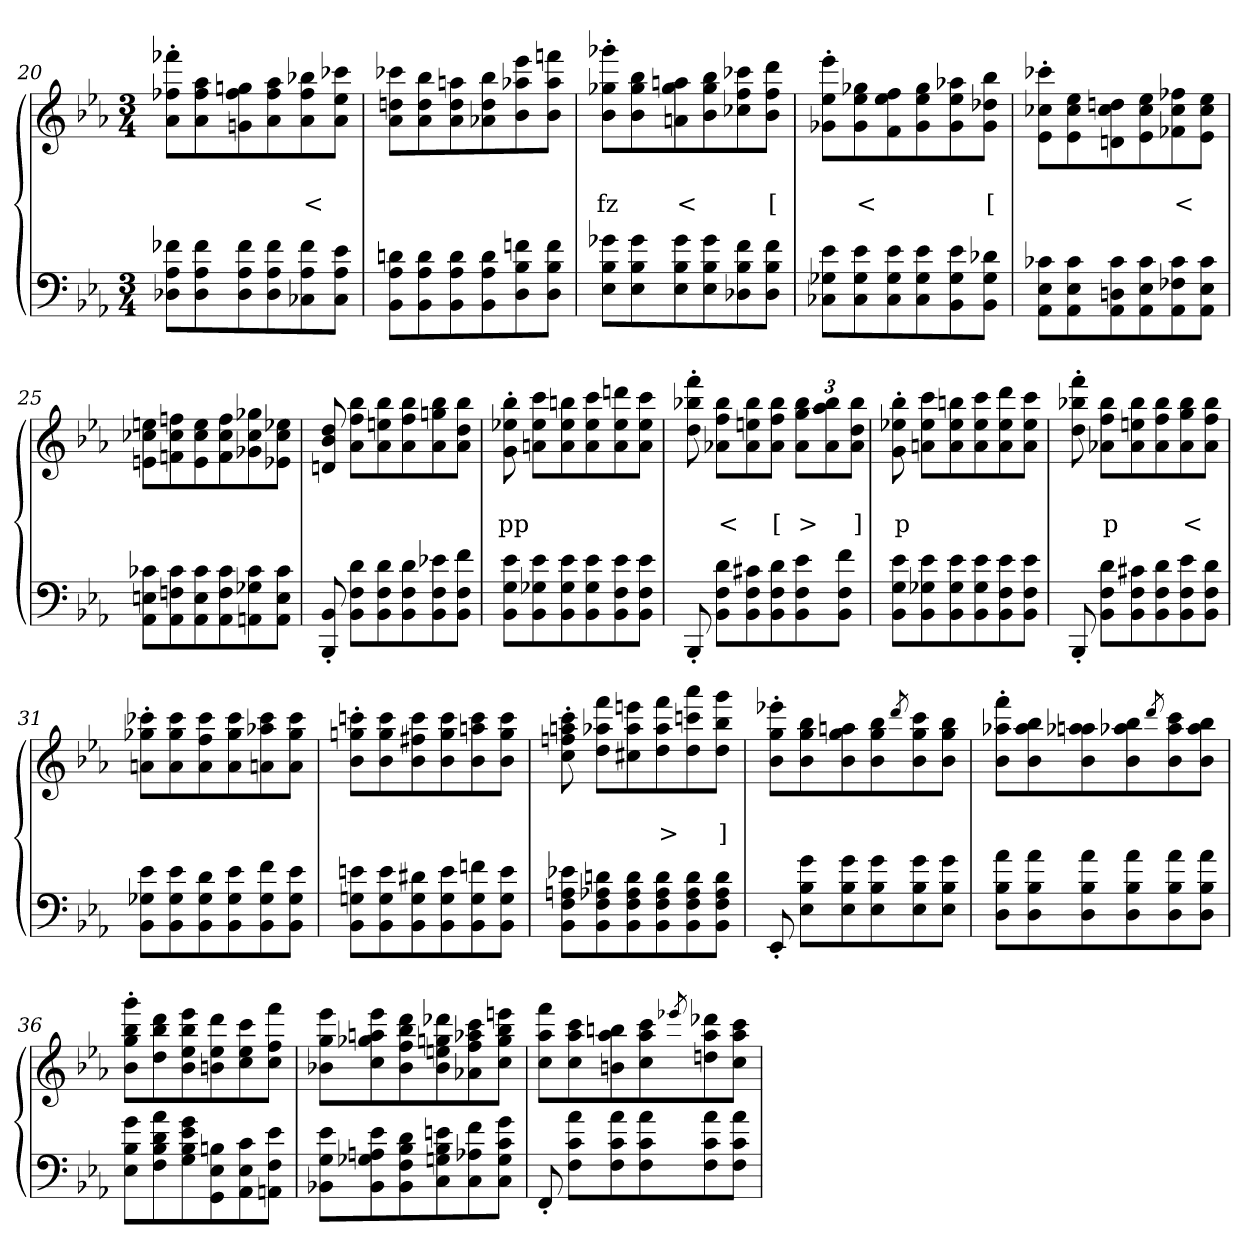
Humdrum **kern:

**kern	**kern	**text	**text
*part2	*part1	*part1	*part1
*staff2	*staff1	*staff1	*staff1
*clefF4	*clefG2	*	*
*k[b-e-a-]	*k[b-e-a-]	*	*
*M3/4	*M3/4	*	*
=20	=20	=20	=20
8f-X 8A- 8D-XL	8fff-X'> 8ff-X'> 8a-'>L	.	.
8f- 8A- 8D-	8aa- 8ff- 8a-	.	.
8f- 8A- 8D-	8ggn 8ff- 8gn	.	.
8f- 8A- 8D-	8aa- 8ff- 8a-	.	.
8f- 8A- 8C-X	8bb-X 8ff- 8a-	.	<
8e- 8A- 8C-J	8ccc-X 8ee- 8a-J	.	.
=21	=21	=21	=21
8dn 8A- 8BB-L	8ccc-X 8ddn 8a-L	.	.
8d 8A- 8BB-	8bb- 8dd 8a-	.	.
8d 8A- 8BB-	8aan 8dd 8a-	.	.
8d 8A- 8BB-	8bb- 8dd 8a-X	.	.
8fn 8B- 8D	8eee- 8aa- 8b-	.	.
8f 8B- 8DJ	8fffn 8aa- 8b-J	.	.
=22	=22	=22	=22
8g-X 8B- 8E-L	8ggg-X'> 8gg-X'> 8b-'>L	.	fz
8g- 8B- 8E-	8bb- 8gg- 8b-	.	.
8g- 8B- 8E-	8aan 8gg- 8an	.	<
8g- 8B- 8E-	8bb- 8gg- 8b-	.	.
8f 8B- 8D-X	8ccc-X 8ff 8cc-X	.	.
8f 8B- 8D-J	8ddd 8ff 8b-J	.	[
=23	=23	=23	=23
8e- 8G-X 8C-XL	8eee-'> 8ee-'> 8g-X'>L	.	.
8e- 8G- 8C-	8gg- 8ee- 8g-	.	<
8e- 8G- 8C-	8ff 8ee- 8f	.	.
8e- 8G- 8C-	8gg- 8ee- 8g-	.	.
8e- 8G- 8BB-	8aa-X 8ee- 8g-	.	.
8d-X 8G- 8BB-J	8bb- 8dd-X 8g-J	.	[
=24	=24	=24	=24
8c-X 8E- 8AA-L	8ccc-X'> 8cc-X'> 8e-\'>L	.	.
8c- 8E- 8AA-	8ee- 8cc- 8e-	.	.
8c- 8Dn 8AA-	8ddn 8cc- 8dn	.	.
8c- 8E- 8AA-	8ee- 8cc- 8e-	.	.
8c- 8F-X 8AA-	8ff-X 8cc- 8f-X	.	<
8c- 8E- 8AA-J	8ee- 8cc- 8e-J	.	.
=25	=25	=25	=25
8c-X 8En 8AA-L	8een 8cc-X 8enL	.	.
8c- 8Fn 8AA-	8ffn 8cc- 8fn	.	.
8c- 8E 8AA-	8ee 8cc- 8e	.	.
8c- 8F 8AA-	8ff 8cc- 8f	.	.
8c- 8G-X 8AAn	8gg-X 8cc- 8g-X	.	.
8c- 8E 8AAJ	8ee-X 8cc- 8e-XJ	.	.
=26	=26	=26	=26
8BB-'> 8BBB-'>	8dd 8b- 8dn	.	.
8d 8F 8BB-L	8bb- 8ff 8a-L	.	.
8d 8F 8BB-	8bb- 8een 8a-	.	.
8d 8F 8BB-	8bb- 8ff 8a-	.	.
8e-X 8F 8BB-	8bb- 8ggn 8a-	.	.
8f 8F 8BB-J	8bb- 8dd 8a-J	.	.
=27	=27	=27	=27
8e- 8G 8BB-L	8bb-'> 8ee-X'> 8g'>	.	pp
8e- 8G-X 8BB-	8ccc 8ee- 8anL	.	.
8e- 8G- 8BB-	8bbn 8ee- 8a	.	.
8e- 8G- 8BB-	8ccc 8ee- 8a	.	.
8e- 8F 8BB-	8dddn 8ee- 8a	.	.
8e- 8F 8BB-J	8ccc 8ee- 8aJ	.	.
=28	=28	=28	=28
8BBB-'>	8fff'> 8bb-X'> 8dd'>	.	.
8d 8F 8BB-L	8bb- 8ff 8a-XL	.	<
8c#X 8F 8BB-	8bb- 8een 8a-	.	.
8d 8F 8BB-	8bb- 8ff 8a-J	.	[
8e- 8F 8BB-	12bb- 12gg 12a-L	.	>
.	12bb- 12aa- 12a-	.	.
8f 8F 8BB-J	.	.	.
.	12bb- 12dd 12a-J	.	]
=29	=29	=29	=29
8e- 8G 8BB-L	8bb-'> 8ee-X'> 8g'>	.	p
8e- 8G-X 8BB-	8ccc 8ee- 8anL	.	.
8e- 8G- 8BB-	8bbn 8ee- 8a	.	.
8e- 8G- 8BB-	8ccc 8ee- 8a	.	.
8e- 8F 8BB-	8ddd 8ee- 8a	.	.
8e- 8F 8BB-J	8ccc 8ee- 8aJ	.	.
=30	=30	=30	=30
8BBB-'>	8fff'> 8bb-X'> 8dd'>	.	.
8d 8F 8BB-L	8bb- 8ff 8a-XL	.	p
8c#X 8F 8BB-	8bb- 8een 8a-	.	.
8d 8F 8BB-	8bb- 8ff 8a-	.	.
8e- 8F 8BB-	8bb- 8gg 8a-	.	<
8d 8F 8BB-J	8bb- 8ff 8a-J	.	.
=31	=31	=31	=31
8e- 8G-X 8BB-L	8ccc-X'> 8gg-X'> 8an'>L	.	.
8e- 8G- 8BB-	8ccc- 8gg- 8a	.	.
8d 8G- 8BB-	8ccc- 8ff 8a	.	.
8e- 8G- 8BB-	8ccc- 8gg- 8a	.	.
8f 8G- 8BB-	8ccc- 8aa-X 8an	.	.
8e- 8G- 8BB-J	8ccc- 8gg- 8aJ	.	.
=32	=32	=32	=32
8en 8Gn 8BB-L	8cccn'> 8ggn'> 8b-'>L	.	.
8e 8G 8BB-	8ccc 8gg 8b-	.	.
8d#X 8G 8BB-	8ccc 8ff#X 8b-	.	.
8e 8G 8BB-	8ccc 8gg 8b-	.	.
8fn 8G 8BB-	8ccc 8aan 8b-	.	.
8e 8G 8BB-J	8ccc 8gg 8b-J	.	.
=33	=33	=33	=33
8e-X 8An 8F 8BB-L	8ccc'> 8aan'> 8ffn'> 8cc'>	.	.
8dn 8A-X 8F 8BB-	8fff 8aa-X 8ddL	.	.
8d 8A- 8F 8BB-	8eeen 8aa- 8cc#X	.	.
8d 8A- 8F 8BB-	8fff 8aa- 8dd	.	>
8d 8A- 8F 8BB-	8aaa- 8cccn 8dd	.	.
8d 8A- 8F 8BB-J	8ggg 8bb- 8ddJ	.	]
=34	=34	=34	=34
8EE-'>	8eee-X'> 8gg'> 8b-'>L	.	.
8g 8B- 8E-L	8bb- 8gg 8b-	.	.
8g 8B- 8E-	8aan 8gg 8b-	.	.
8g 8B- 8E-	8bb- 8gg 8b-	.	.
.	8qddd/	.	.
8g 8B- 8E-	8ccc 8gg 8b-	.	.
8g 8B- 8E-J	8bb- 8gg 8b-J	.	.
=35	=35	=35	=35
8a- 8B- 8DL	8fff'> 8aa-X'> 8b-'>L	.	.
8a- 8B- 8D	8bb- 8aa- 8b-	.	.
8a- 8B- 8D	8aan 8aa- 8b-	.	.
8a- 8B- 8D	8bb- 8aa-X 8b-	.	.
.	8qddd/	.	.
8a- 8B- 8D	8ccc 8aa- 8b-	.	.
8a- 8B- 8DJ	8bb- 8aa- 8b-J	.	.
=36	=36	=36	=36
8g 8B- 8E-L	8ggg'> 8bb-'> 8gg'> 8b-'>L	.	.
8a- 8d 8B- 8F	8ddd 8bb- 8dd	.	.
8g 8e- 8B- 8G	8eee- 8bb- 8ee- 8b-	.	.
8Bn 8E- 8GG	8ddd 8ee- 8bn	.	.
8c 8E- 8AA-	8ccc 8ee- 8cc	.	.
8e- 8F 8AAnJ	8fff 8ff 8ccJ	.	.
=37	=37	=37	=37
8e- 8G 8BB-XL	8eee- 8gg 8b-XL	.	.
8e- 8An 8G-X 8BB-	8eee- 8aan 8gg-X 8cc	.	.
8d 8B- 8F 8BB-	8ddd 8bb- 8ff 8b-	.	.
8en 8B- 8Gn 8C	8ddd-X 8ggn 8een 8b-	.	.
8f 8A-X 8C	8ccc 8aa-X 8ff 8a-X	.	.
8g 8c 8G 8CJ	8eeen 8bb- 8gg 8ccJ	.	.
=38	=38	=38	=38
8FF'>	8fff 8aa- 8ccL	.	.
8a- 8c 8FL	8ccc 8aa- 8cc	.	.
8a- 8c 8F	8bbn 8aa- 8bn	.	.
8a- 8c 8F	8ccc 8aa- 8cc	.	.
.	8qeee-X/	.	.
8a- 8c 8F	8ddd-X 8aa- 8ddn	.	.
8a- 8c 8FJ	8ccc 8aa- 8ccJ	.	.
=	=	=	=
*-	*-	*-	*-
